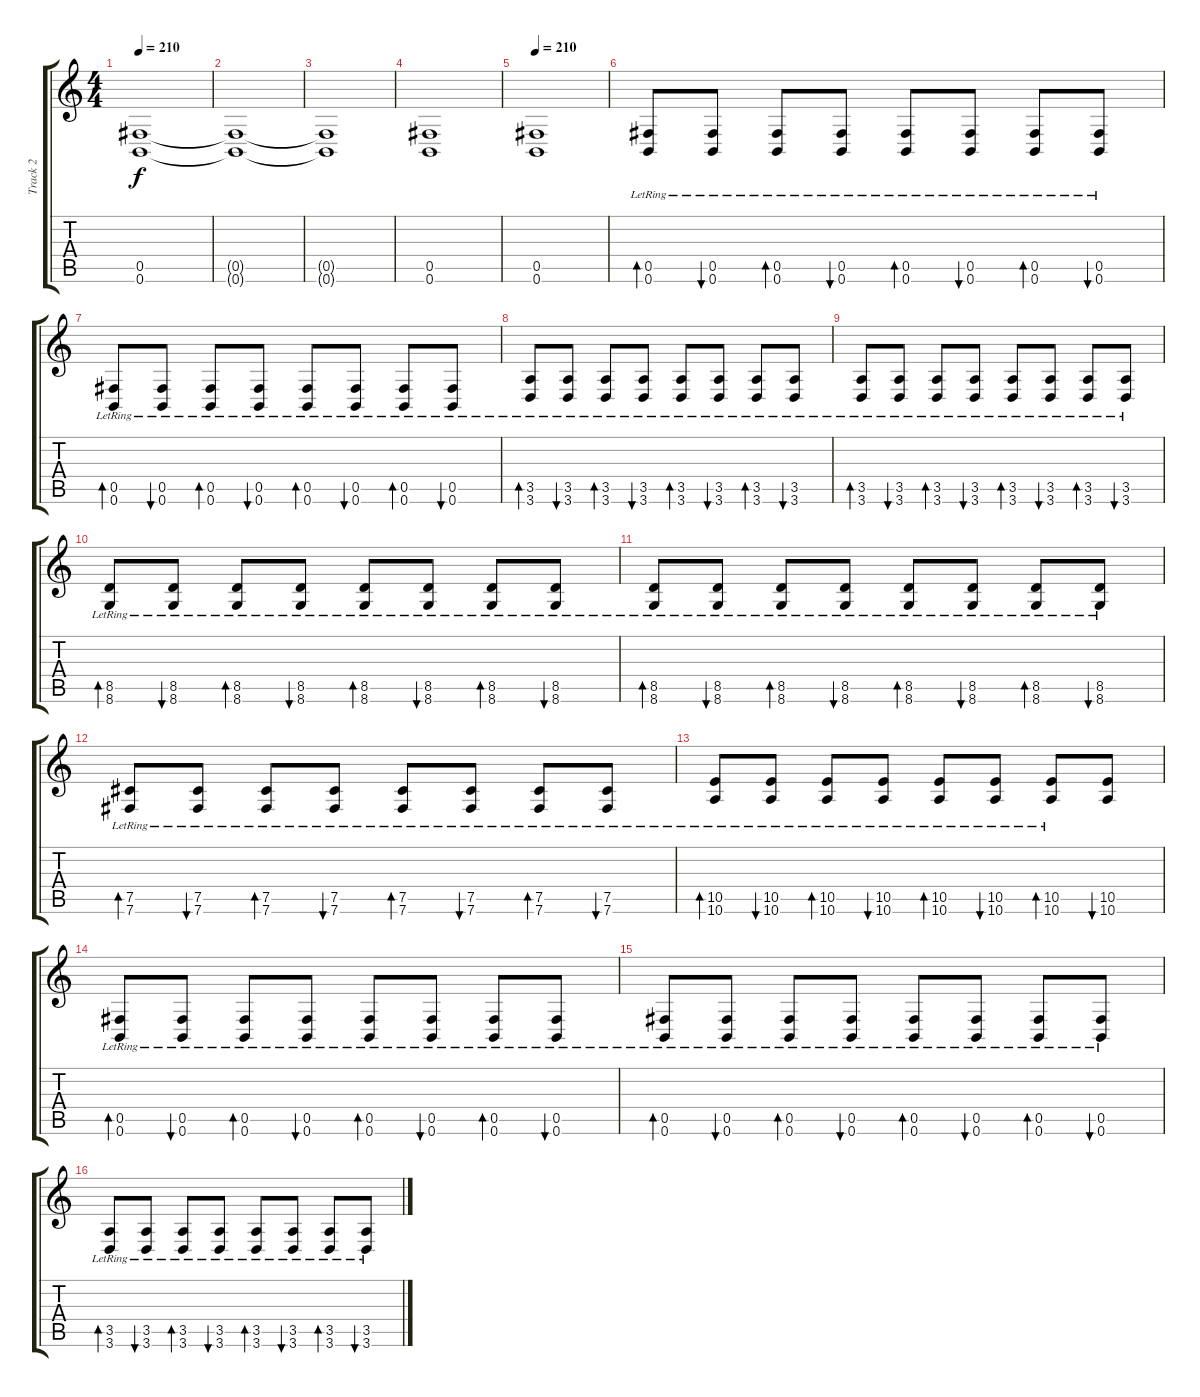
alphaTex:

\track ("Track 2" "Track 2") {instrument distortionguitar}
\staff {score tabs}
\tuning (Db4 Ab3 E3 B2 Gb2 B1) {hide}
\ts (4 4)
\tempo 210
\clef g2
\ks c
(0.5{t} 0.6{t}).1{dy f} |
(0.5{t} 0.6{t}).1 |
(0.5{t} 0.6{t}).1 |
(0.5 0.6).1{volume 0} |
\tempo 210
(0.5 0.6).1{volume 16} |
(0.5{lr} 0.6{lr}).8{bd 60 volume 12} (0.5{lr} 0.6{lr}).8{bu 60} (0.5{lr} 0.6{lr}).8{bd 60} (0.5{lr} 0.6{lr}).8{bu 60} (0.5{lr} 0.6{lr}).8{bd 60} (0.5{lr} 0.6{lr}).8{bu 60} (0.5{lr} 0.6{lr}).8{bd 60} (0.5{lr} 0.6{lr}).8{bu 60} |
(0.5{lr} 0.6{lr}).8{bd 60} (0.5{lr} 0.6{lr}).8{bu 60} (0.5{lr} 0.6{lr}).8{bd 60} (0.5{lr} 0.6{lr}).8{bu 60} (0.5{lr} 0.6{lr}).8{bd 60} (0.5{lr} 0.6{lr}).8{bu 60} (0.5{lr} 0.6{lr}).8{bd 60} (0.5{lr} 0.6{lr}).8{bu 60} |
(3.5{lr} 3.6{lr}).8{bd 60} (3.5{lr} 3.6{lr}).8{bu 60} (3.5{lr} 3.6{lr}).8{bd 60} (3.5{lr} 3.6{lr}).8{bu 60} (3.5{lr} 3.6{lr}).8{bd 60} (3.5{lr} 3.6{lr}).8{bu 60} (3.5{lr} 3.6{lr}).8{bd 60} (3.5{lr} 3.6{lr}).8{bu 60} |
(3.5{lr} 3.6{lr}).8{bd 60} (3.5{lr} 3.6{lr}).8{bu 60} (3.5{lr} 3.6{lr}).8{bd 60} (3.5{lr} 3.6{lr}).8{bu 60} (3.5{lr} 3.6{lr}).8{bd 60} (3.5{lr} 3.6{lr}).8{bu 60} (3.5{lr} 3.6{lr}).8{bd 60} (3.5{lr} 3.6{lr}).8{bu 60} |
(8.5{lr} 8.6{lr}).8{bd 60} (8.5{lr} 8.6{lr}).8{bu 60} (8.5{lr} 8.6{lr}).8{bd 60} (8.5{lr} 8.6{lr}).8{bu 60} (8.5{lr} 8.6{lr}).8{bd 60} (8.5{lr} 8.6{lr}).8{bu 60} (8.5{lr} 8.6{lr}).8{bd 60} (8.5{lr} 8.6{lr}).8{bu 60} |
(8.5{lr} 8.6{lr}).8{bd 60} (8.5{lr} 8.6{lr}).8{bu 60} (8.5{lr} 8.6{lr}).8{bd 60} (8.5{lr} 8.6{lr}).8{bu 60} (8.5{lr} 8.6{lr}).8{bd 60} (8.5{lr} 8.6{lr}).8{bu 60} (8.5{lr} 8.6{lr}).8{bd 60} (8.5{lr} 8.6{lr}).8{bu 60} |
(7.5{lr} 7.6{lr}).8{bd 60} (7.5{lr} 7.6{lr}).8{bu 60} (7.5{lr} 7.6{lr}).8{bd 60} (7.5{lr} 7.6{lr}).8{bu 60} (7.5{lr} 7.6{lr}).8{bd 60} (7.5{lr} 7.6{lr}).8{bu 60} (7.5{lr} 7.6{lr}).8{bd 60} (7.5{lr} 7.6{lr}).8{bu 60} |
(10.5{lr} 10.6{lr}).8{bd 60} (10.5{lr} 10.6{lr}).8{bu 60} (10.5{lr} 10.6{lr}).8{bd 60} (10.5{lr} 10.6{lr}).8{bu 60} (10.5{lr} 10.6{lr}).8{bd 60} (10.5{lr} 10.6{lr}).8{bu 60} (10.5{lr} 10.6{lr}).8{bd 60} (10.5 10.6).8{bu 60} |
(0.5{lr} 0.6{lr}).8{bd 60} (0.5{lr} 0.6{lr}).8{bu 60} (0.5{lr} 0.6{lr}).8{bd 60} (0.5{lr} 0.6{lr}).8{bu 60} (0.5{lr} 0.6{lr}).8{bd 60} (0.5{lr} 0.6{lr}).8{bu 60} (0.5{lr} 0.6{lr}).8{bd 60} (0.5{lr} 0.6{lr}).8{bu 60} |
(0.5{lr} 0.6{lr}).8{bd 60} (0.5{lr} 0.6{lr}).8{bu 60} (0.5{lr} 0.6{lr}).8{bd 60} (0.5{lr} 0.6{lr}).8{bu 60} (0.5{lr} 0.6{lr}).8{bd 60} (0.5{lr} 0.6{lr}).8{bu 60} (0.5{lr} 0.6{lr}).8{bd 60} (0.5{lr} 0.6{lr}).8{bu 60} |
(3.5{lr} 3.6{lr}).8{bd 60} (3.5{lr} 3.6{lr}).8{bu 60} (3.5{lr} 3.6{lr}).8{bd 60} (3.5{lr} 3.6{lr}).8{bu 60} (3.5{lr} 3.6{lr}).8{bd 60} (3.5{lr} 3.6{lr}).8{bu 60} (3.5{lr} 3.6{lr}).8{bd 60} (3.5{lr} 3.6{lr}).8{bu 60}
